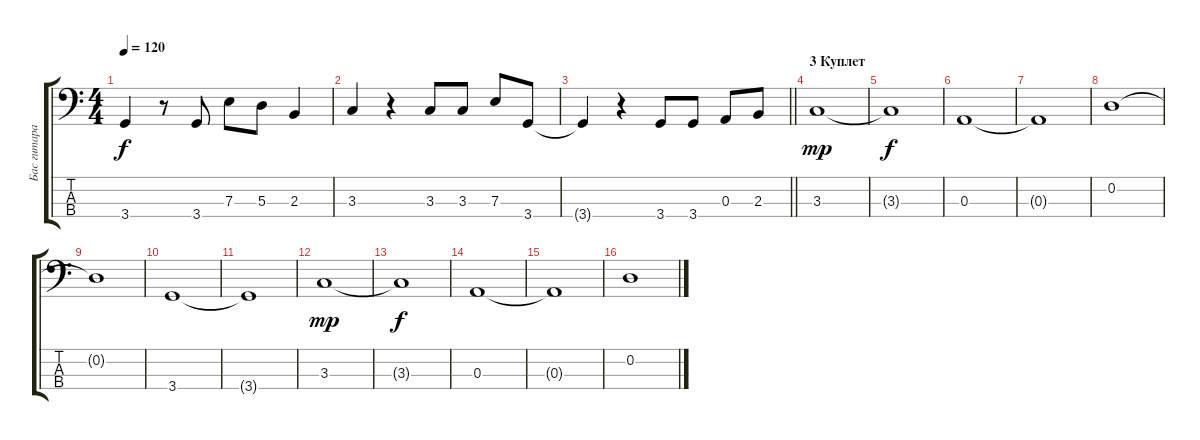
\track ("Бас гитара" "Бас гитара") {instrument electricbassfinger}
\staff {score tabs}
\tuning (G2 D2 A1 E1) {hide}
\ts (4 4)
\tempo 120
\clef f4
\ks c
3.4{t}.4{dy f} r.8 3.4.8 7.3.8 5.3.8 2.3.4 |
3.3.4 r.4 3.3.8 3.3.8 7.3.8 3.4.8 |
\barLineRight lightlight
3.4{t}.4 r.4 3.4.8 3.4.8 0.3.8 2.3.8 |
\section ("" "3 Куплет")
3.3.1{dy mp} |
3.3{t}.1{dy f} |
0.3.1 |
0.3{t}.1 |
0.2.1 |
0.2{t}.1 |
3.4.1 |
3.4{t}.1 |
3.3.1{dy mp} |
3.3{t}.1{dy f} |
0.3.1 |
0.3{t}.1 |
0.2.1
